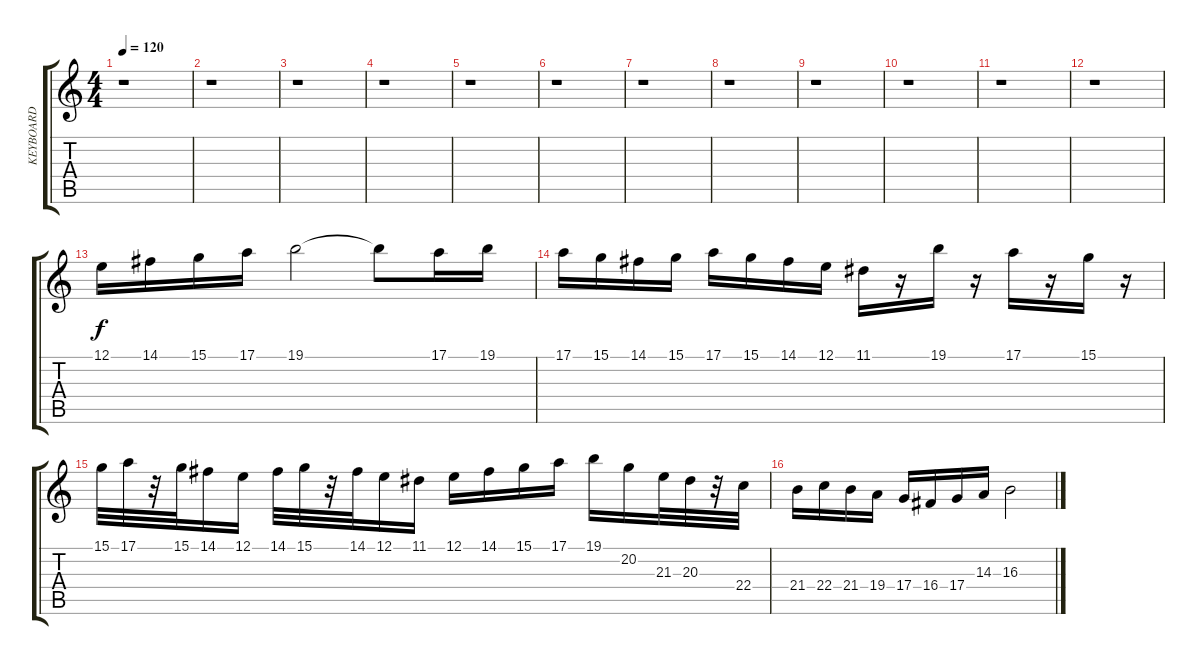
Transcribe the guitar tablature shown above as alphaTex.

\track (" KEYBOARD" " KEYBOARD") {instrument lead1square}
\staff {score tabs}
\tuning (E4 B3 G3 D3 A2 E2) {hide}
\ts (4 4)
\tempo 120
\clef g2
\ks c
r.1{dy f} |
r.1 |
r.1 |
r.1 |
r.1 |
r.1 |
r.1 |
r.1 |
r.1 |
r.1 |
r.1 |
r.1 |
12.1.16 14.1.16 15.1.16 17.1.16 19.1.2 19.1{t}.8 17.1.16 19.1.16 |
17.1.16 15.1.16 14.1.16 15.1.16 17.1.16 15.1.16 14.1.16 12.1.16 11.1.16 r.16 19.1.16 r.16 17.1.16 r.16 15.1.16 r.16 |
15.1.32 17.1.32 r.32 15.1.32 14.1.16 12.1.16 14.1.32 15.1.32 r.32 14.1.32 12.1.16 11.1.16 12.1.16 14.1.16 15.1.16 17.1.16 19.1.16 20.2.16 21.3.32 20.3.32 r.32 22.4.32 |
21.4.16 22.4.16 21.4.16 19.4.16 17.4.16 16.4.16 17.4.16 14.3.16 16.3.2
